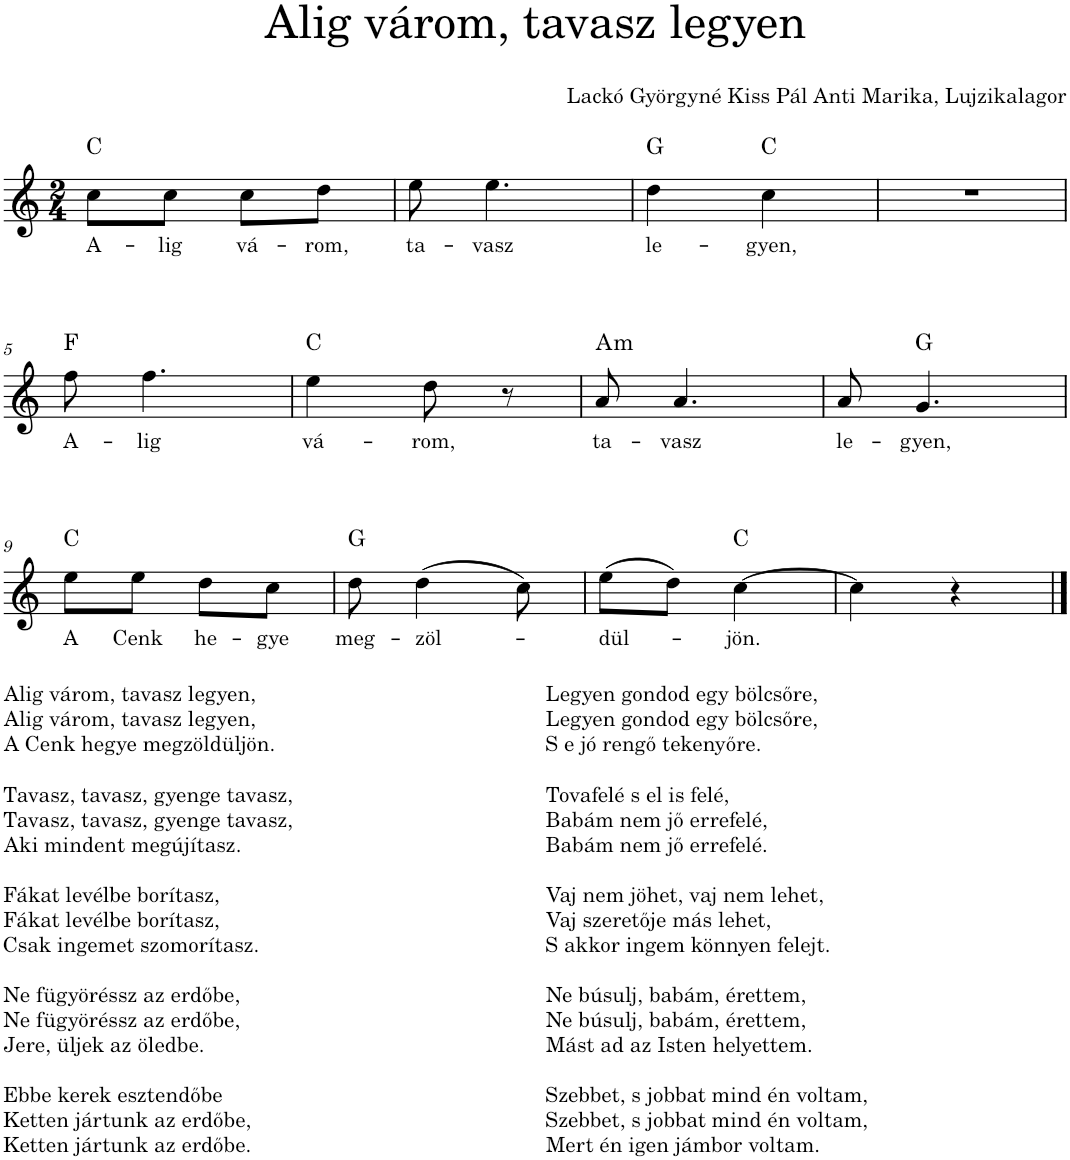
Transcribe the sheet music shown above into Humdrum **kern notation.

**kern	**text	**harte
*part1	*part1	*part1
*staff1	*staff1	*
*I"Piano	*	*
*I'Pno.	*	*
*clefG2	*	*
*k[]	*	*
*M2/4	*	*
=1	=1	=1
!	!LO:LY:b	!
8cc\L	A-	C:maj
!	!LO:LY:b	!
8cc\J	-lig	.
!	!LO:LY:b	!
8cc\L	vá-	.
!	!LO:LY:b	!
8dd\J	-rom,	.
=2	=2	=2
!	!LO:LY:b	!
8ee\	ta-	.
!	!LO:LY:b	!
4.ee\	-vasz	.
=3	=3	=3
!	!LO:LY:b	!
4dd\	le-	G:maj
!	!LO:LY:b	!
4cc\	-gyen,	C:maj
=4	=4	=4
2r	.	.
!!LO:LB:g=z
=5	=5	=5
!	!LO:LY:b	!
8ff\	A-	F:maj
!	!LO:LY:b	!
4.ff\	-lig	.
=6	=6	=6
!	!LO:LY:b	!
4ee\	vá-	C:maj
!	!LO:LY:b	!
8dd\	-rom,	.
8r	.	.
=7	=7	=7
!	!LO:LY:b	!LO:H:kt=m
8a/	ta-	A:min
!	!LO:LY:b	!
4.a/	-vasz	.
=8	=8	=8
!	!LO:LY:b	!
8a/	le-	.
!	!LO:LY:b	!
4.g/	-gyen,	G:maj
!!LO:LB:g=z
=9	=9	=9
!	!LO:LY:b	!
8ee\L	A	C:maj
!	!LO:LY:b	!
8ee\J	Cenk	.
!	!LO:LY:b	!
8dd\L	he-	.
!	!LO:LY:b	!
8cc\J	-gye	.
=10	=10	=10
!	!LO:LY:b	!
8dd\	meg-	G:maj
!	!LO:LY:b	!
(4dd\	-zöl-	.
8cc\)	.	.
=11	=11	=11
!	!LO:LY:b	!
(8ee\L	-dül-	.
8dd\J)	.	.
!	!LO:LY:b	!
[4cc\	jön.	C:maj
=12	=12	=12
4cc\]	.	.
4r	.	.
==	==	==
*-	*-	*-
